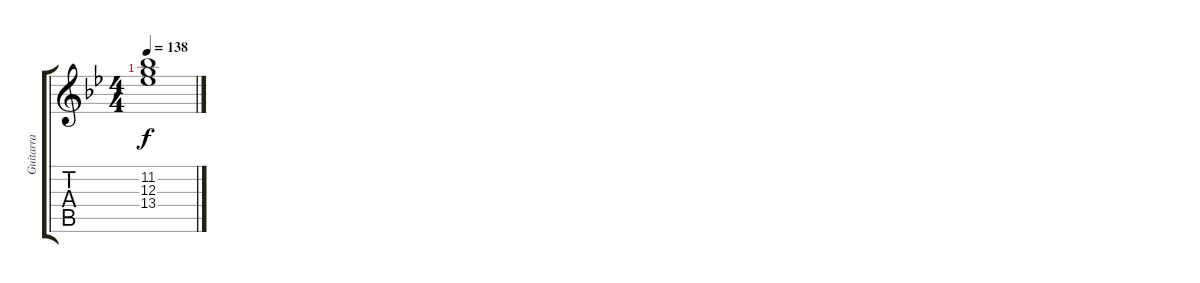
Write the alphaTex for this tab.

\track ("Guitarra" "Guitarra") {instrument distortionguitar}
\staff {score tabs}
\tuning (E4 B3 G3 D3 A2 E2) {hide}
\ts (4 4)
\tempo 138
\clef g2
\ks bb
(11.2{t} 12.3{t} 13.4{t}).1{dy f}
